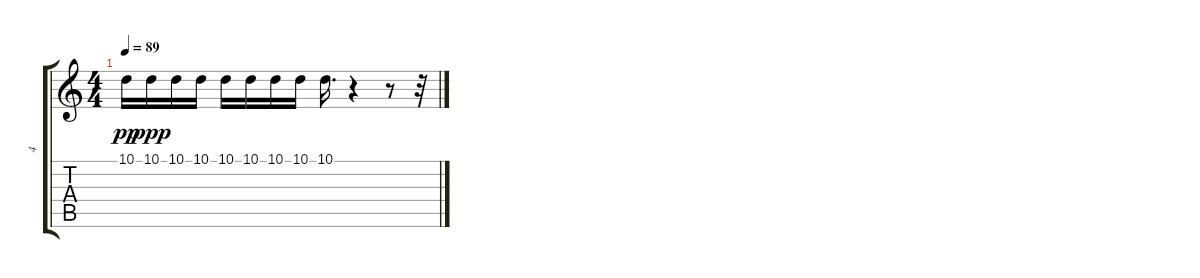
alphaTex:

\track ("4" "4") {instrument pad3polysynth}
\staff {score tabs}
\tuning (E4 B3 G3 D3 A2 E2) {hide}
\ts (4 4)
\tempo 89
\clef g2
\ks c
10.1.16{dy pp} 10.1.16{dy ppp} 10.1.16 10.1.16 10.1.16 10.1.16 10.1.16 10.1.16 10.1.16{d} r.4 r.8 r.32
